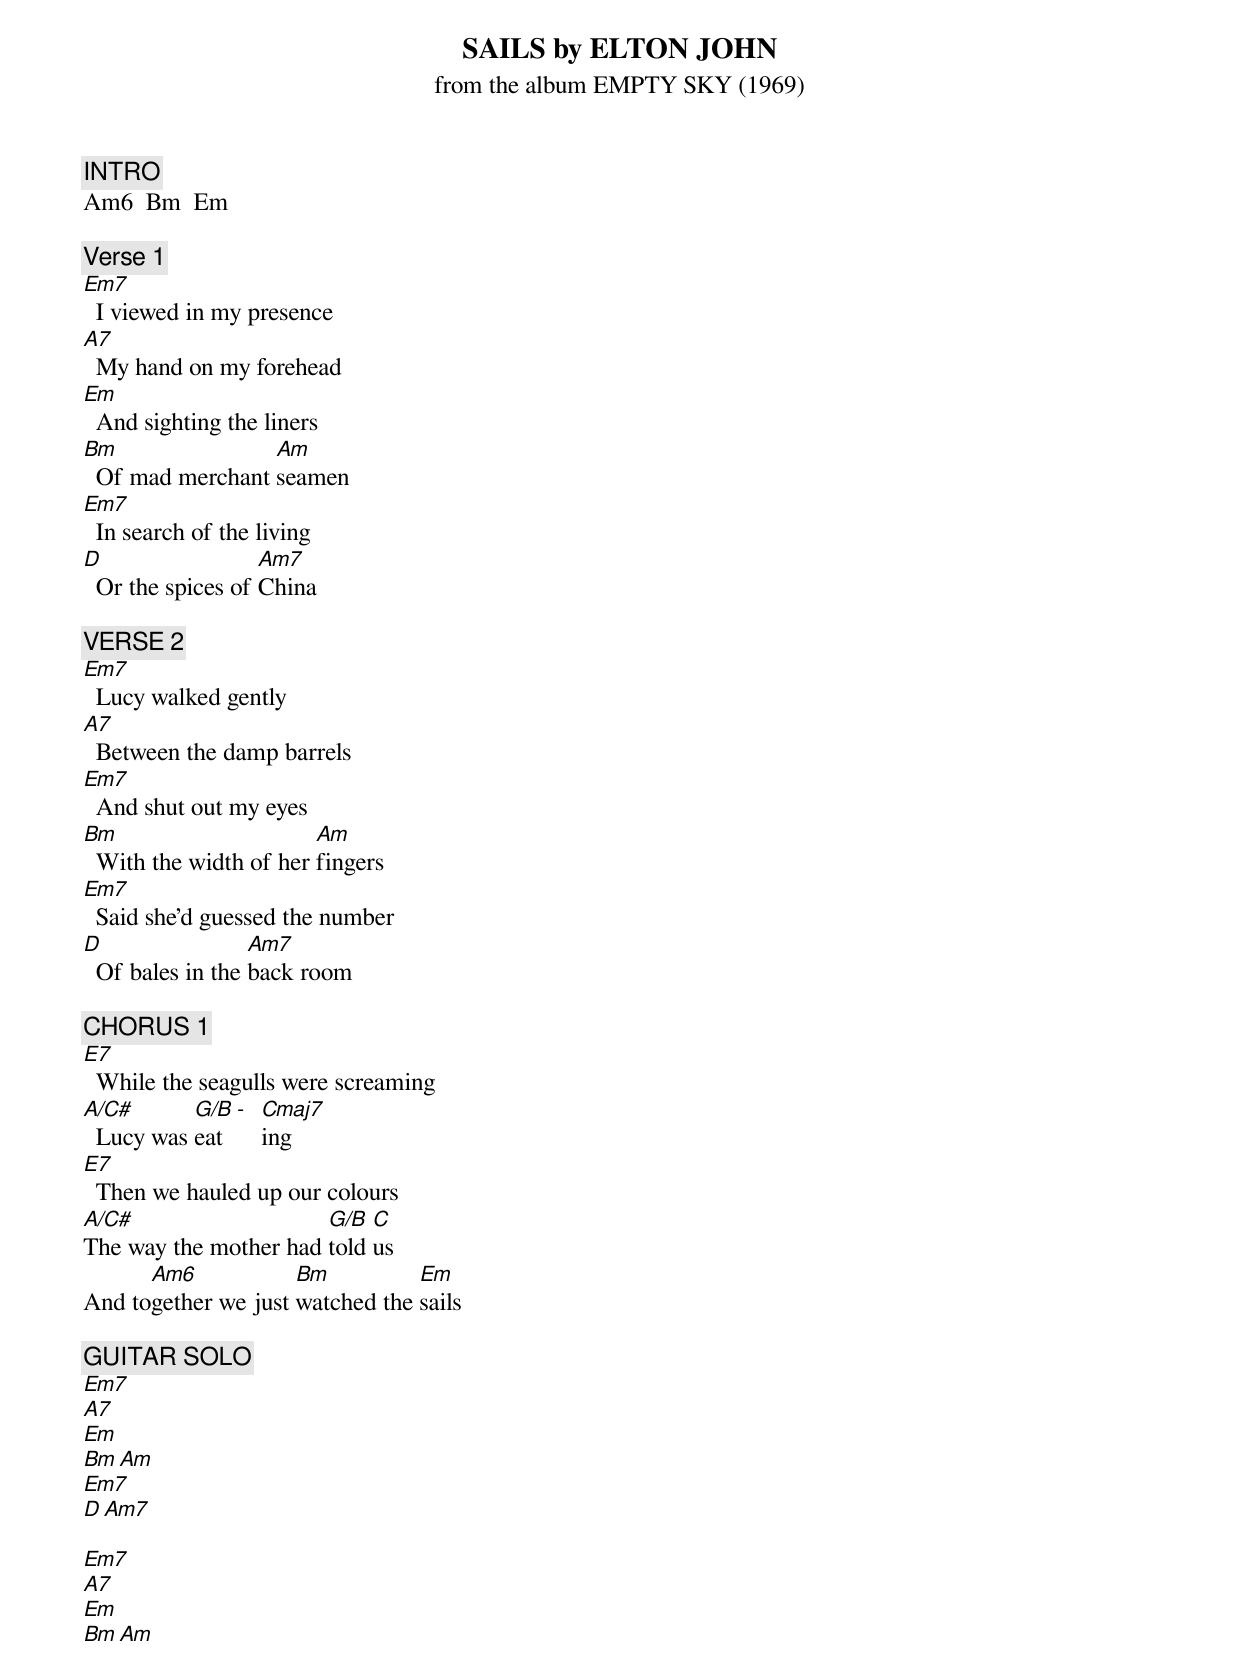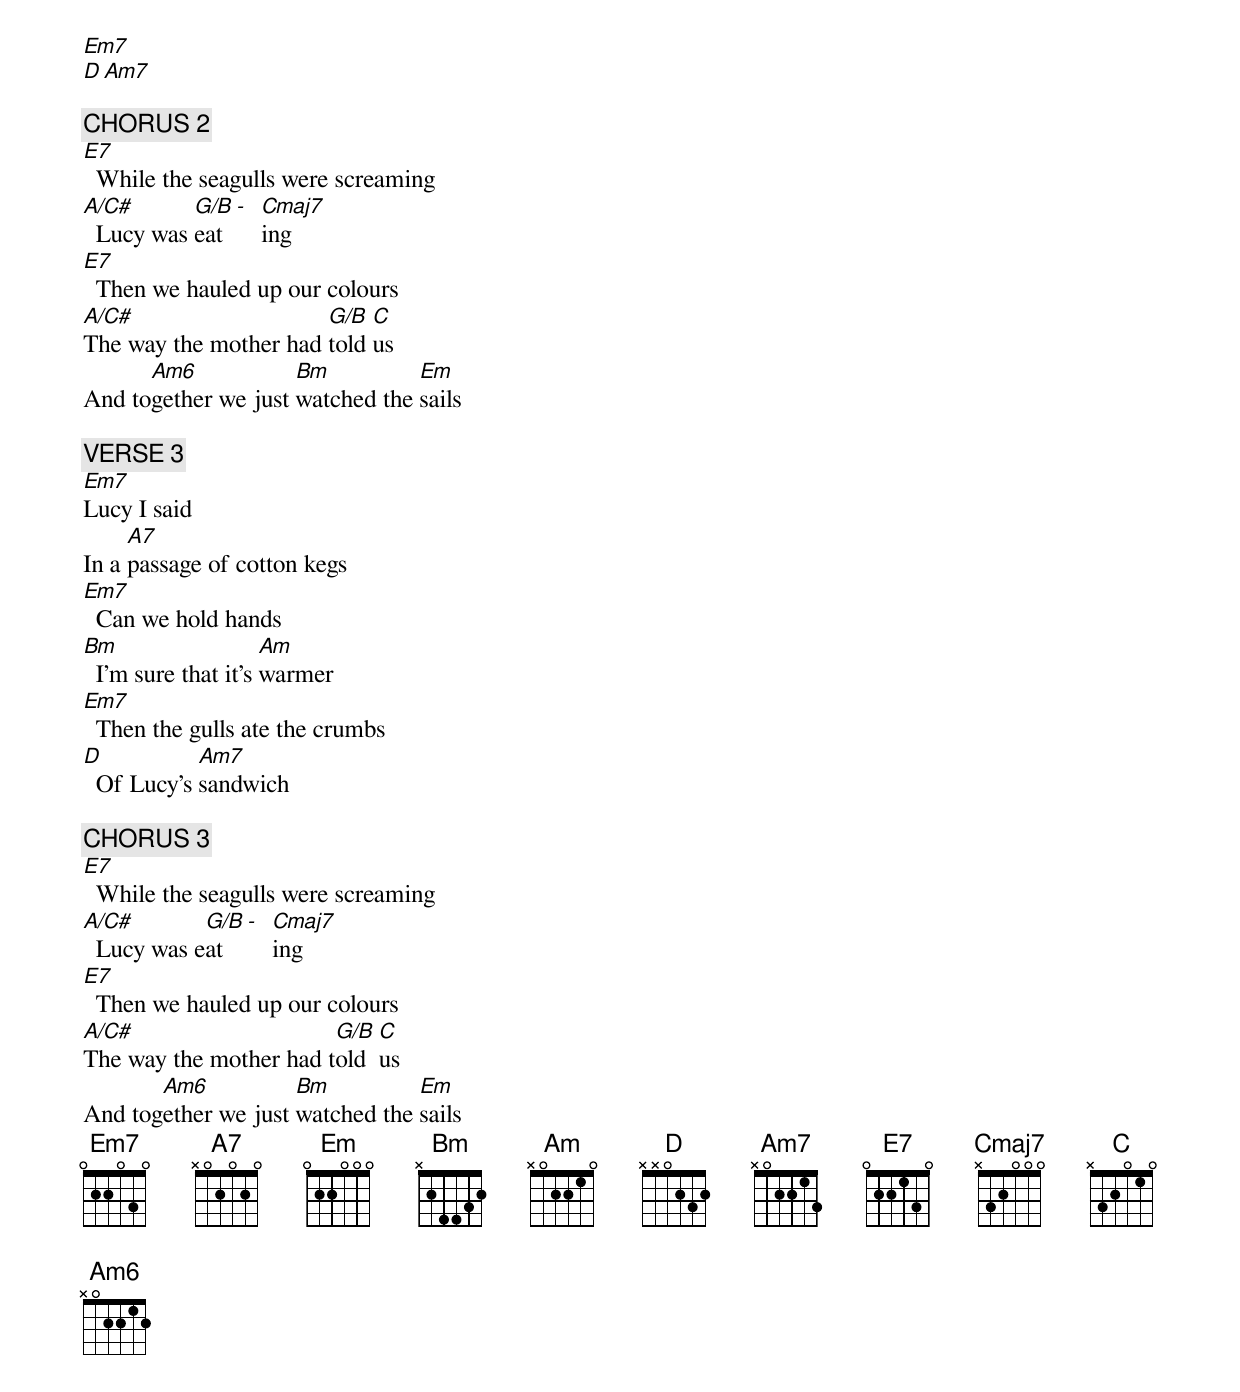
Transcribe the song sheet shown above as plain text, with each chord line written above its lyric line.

SAILS by ELTON JOHN
from the album EMPTY SKY (1969)

[INTRO]
Am6  Bm  Em

[Verse 1]
Em7
  I viewed in my presence
A7
  My hand on my forehead
Em
  And sighting the liners
Bm                Am
  Of mad merchant seamen
Em7
  In search of the living
D                  Am7
  Or the spices of China

[VERSE 2]
Em7
  Lucy walked gently
A7
  Between the damp barrels
Em7
  And shut out my eyes
Bm                      Am
  With the width of her fingers
Em7
  Said she'd guessed the number
D                 Am7
  Of bales in the back room

[CHORUS 1]
E7
  While the seagulls were screaming
A/C#       G/B - Cmaj7
  Lucy was eat   ing
E7
  Then we hauled up our colours
A/C#                   G/B  C
The way the mother had told us
      Am6            Bm          Em
And together we just watched the sails

[GUITAR SOLO]
Em7
A7
Em
Bm  Am
Em7
D   Am7

Em7
A7
Em
Bm  Am
Em7
D   Am7

[CHORUS 2]
E7
  While the seagulls were screaming
A/C#       G/B - Cmaj7
  Lucy was eat   ing
E7
  Then we hauled up our colours
A/C#                   G/B  C
The way the mother had told us
      Am6            Bm          Em
And together we just watched the sails

[VERSE 3]
Em7
Lucy I said
     A7
In a passage of cotton kegs
Em7
  Can we hold hands
Bm                   Am
  I'm sure that it's warmer
Em7
  Then the gulls ate the crumbs
D           Am7
  Of Lucy's sandwich

[CHORUS 3]
E7
  While the seagulls were screaming
A/C#        G/B - Cmaj7
  Lucy was eat    ing
E7
  Then we hauled up our colours
A/C#                    G/B  C
The way the mother had told  us
       Am6           Bm          Em
And together we just watched the sails
